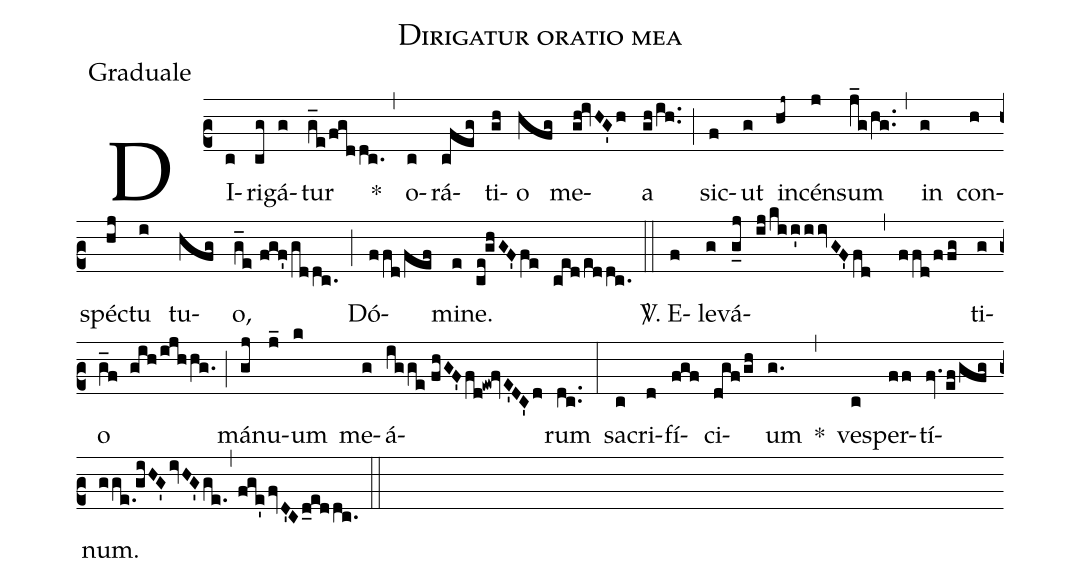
name:Dirigatur oratio mea;
office-part:Graduale;
%%
(c2) DI(c)ri(cg)gá(g)tur(g_e/fgddc.) *(,) o(c)rá(cfeg)ti(gh)o(hfg) me(gh!ivHG'h)a(gh/ih..) (;) sic(f)ut(g) in(hj~)cén(j)sum(j_g/hg..) (,) in(g) con(h)spéc(hj)tu(i) tu(hfg)o,(g_e//fgf'/gddc.) (;) Dó(ffd/fef)mi(e)ne.(ce!ghGF'fe! ced!/eddc.) (::)

<sp>V/</sp>. E(f)le(g)vá(g_j! ij!/ki/i'iivGF'fd,ffd!/ffg)ti(g)o(g_f! gih!/ijhhg.) (;) má(gj)nu(j_)um(k) me(g)á(igge//fhGF'fd!ew!fvE'DC'd)rum(dc..) (:)
sa(c)cri(d)fí(fgf)ci(dgf!/gh)um(g.) *(,) ve(c)sper(ff)tí(fv.ef!/gfg)num.(gge.!giHG'ivHG'ge.,fge'fvD'Cd_eddc.) (::)
